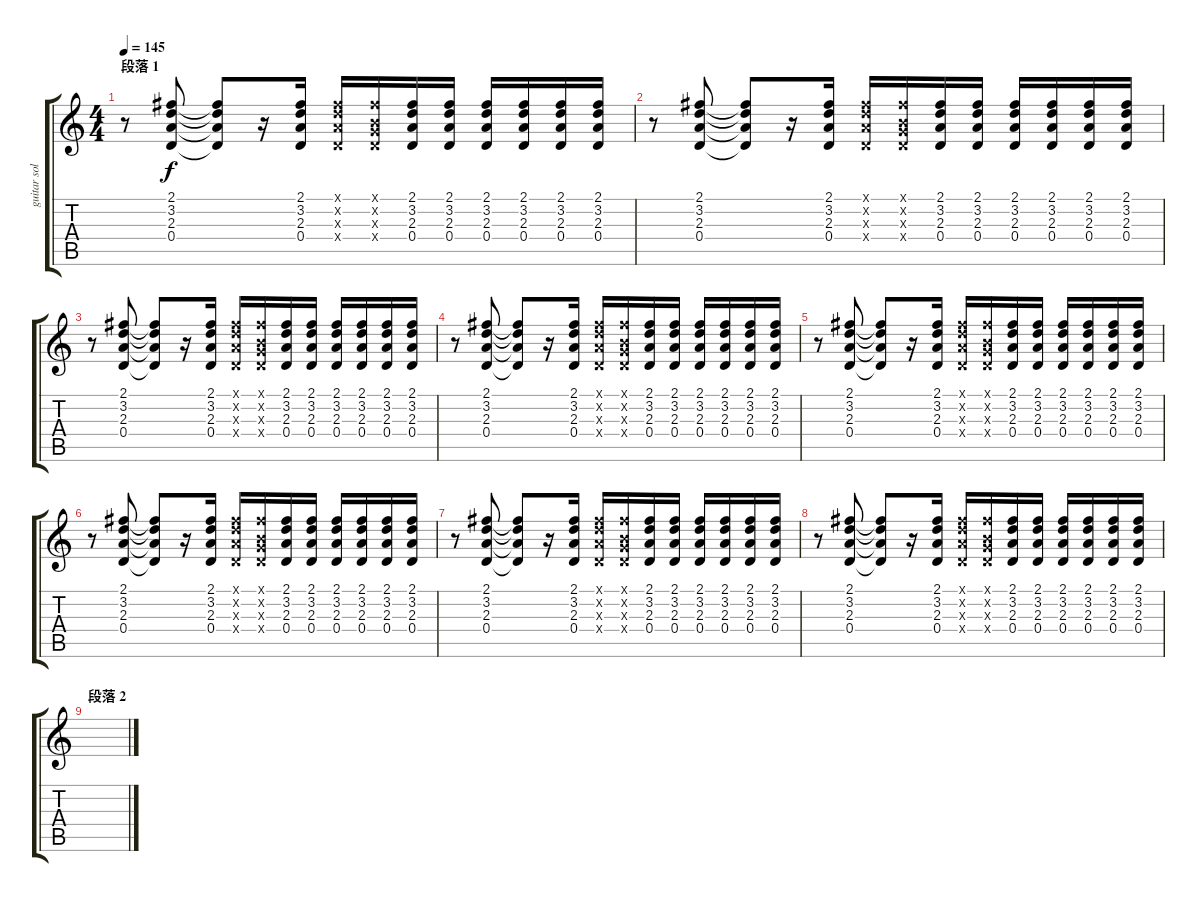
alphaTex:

\track ("guitar solo" "guitar sol") {instrument distortionguitar}
\staff {score tabs}
\tuning (E4 B3 G3 D3 A2 E2) {hide}
\ts (4 4)
\section ("" "段落 1")
\tempo 145
\clef g2
\ks c
r.8{dy f} (2.1 3.2 2.3 0.4).8 (2.1{t} 3.2{t} 2.3{t} 0.4{t}).8 r.16 (2.1 3.2 2.3 0.4).16 (2.1{x} 3.2{x} 2.3{x} 0.4{x}).16 (2.1{x} 0.2{x} 0.3{x} 0.4{x}).16 (2.1 3.2 2.3 0.4).16 (2.1 3.2 2.3 0.4).16 (2.1 3.2 2.3 0.4).16 (2.1 3.2 2.3 0.4).16 (2.1 3.2 2.3 0.4).16 (2.1 3.2 2.3 0.4).16 |
r.8 (2.1 3.2 2.3 0.4).8 (2.1{t} 3.2{t} 2.3{t} 0.4{t}).8 r.16 (2.1 3.2 2.3 0.4).16 (2.1{x} 3.2{x} 2.3{x} 0.4{x}).16 (2.1{x} 0.2{x} 0.3{x} 0.4{x}).16 (2.1 3.2 2.3 0.4).16 (2.1 3.2 2.3 0.4).16 (2.1 3.2 2.3 0.4).16 (2.1 3.2 2.3 0.4).16 (2.1 3.2 2.3 0.4).16 (2.1 3.2 2.3 0.4).16 |
r.8 (2.1 3.2 2.3 0.4).8 (2.1{t} 3.2{t} 2.3{t} 0.4{t}).8 r.16 (2.1 3.2 2.3 0.4).16 (2.1{x} 3.2{x} 2.3{x} 0.4{x}).16 (2.1{x} 0.2{x} 0.3{x} 0.4{x}).16 (2.1 3.2 2.3 0.4).16 (2.1 3.2 2.3 0.4).16 (2.1 3.2 2.3 0.4).16 (2.1 3.2 2.3 0.4).16 (2.1 3.2 2.3 0.4).16 (2.1 3.2 2.3 0.4).16 |
r.8 (2.1 3.2 2.3 0.4).8 (2.1{t} 3.2{t} 2.3{t} 0.4{t}).8 r.16 (2.1 3.2 2.3 0.4).16 (2.1{x} 3.2{x} 2.3{x} 0.4{x}).16 (2.1{x} 0.2{x} 0.3{x} 0.4{x}).16 (2.1 3.2 2.3 0.4).16 (2.1 3.2 2.3 0.4).16 (2.1 3.2 2.3 0.4).16 (2.1 3.2 2.3 0.4).16 (2.1 3.2 2.3 0.4).16 (2.1 3.2 2.3 0.4).16 |
r.8 (2.1 3.2 2.3 0.4).8 (2.1{t} 3.2{t} 2.3{t} 0.4{t}).8 r.16 (2.1 3.2 2.3 0.4).16 (2.1{x} 3.2{x} 2.3{x} 0.4{x}).16 (2.1{x} 0.2{x} 0.3{x} 0.4{x}).16 (2.1 3.2 2.3 0.4).16 (2.1 3.2 2.3 0.4).16 (2.1 3.2 2.3 0.4).16 (2.1 3.2 2.3 0.4).16 (2.1 3.2 2.3 0.4).16 (2.1 3.2 2.3 0.4).16 |
r.8 (2.1 3.2 2.3 0.4).8 (2.1{t} 3.2{t} 2.3{t} 0.4{t}).8 r.16 (2.1 3.2 2.3 0.4).16 (2.1{x} 3.2{x} 2.3{x} 0.4{x}).16 (2.1{x} 0.2{x} 0.3{x} 0.4{x}).16 (2.1 3.2 2.3 0.4).16 (2.1 3.2 2.3 0.4).16 (2.1 3.2 2.3 0.4).16 (2.1 3.2 2.3 0.4).16 (2.1 3.2 2.3 0.4).16 (2.1 3.2 2.3 0.4).16 |
r.8 (2.1 3.2 2.3 0.4).8 (2.1{t} 3.2{t} 2.3{t} 0.4{t}).8 r.16 (2.1 3.2 2.3 0.4).16 (2.1{x} 3.2{x} 2.3{x} 0.4{x}).16 (2.1{x} 0.2{x} 0.3{x} 0.4{x}).16 (2.1 3.2 2.3 0.4).16 (2.1 3.2 2.3 0.4).16 (2.1 3.2 2.3 0.4).16 (2.1 3.2 2.3 0.4).16 (2.1 3.2 2.3 0.4).16 (2.1 3.2 2.3 0.4).16 |
r.8 (2.1 3.2 2.3 0.4).8 (2.1{t} 3.2{t} 2.3{t} 0.4{t}).8 r.16 (2.1 3.2 2.3 0.4).16 (2.1{x} 3.2{x} 2.3{x} 0.4{x}).16 (2.1{x} 0.2{x} 0.3{x} 0.4{x}).16 (2.1 3.2 2.3 0.4).16 (2.1 3.2 2.3 0.4).16 (2.1 3.2 2.3 0.4).16 (2.1 3.2 2.3 0.4).16 (2.1 3.2 2.3 0.4).16 (2.1 3.2 2.3 0.4).16 |
\section ("" "段落 2")
